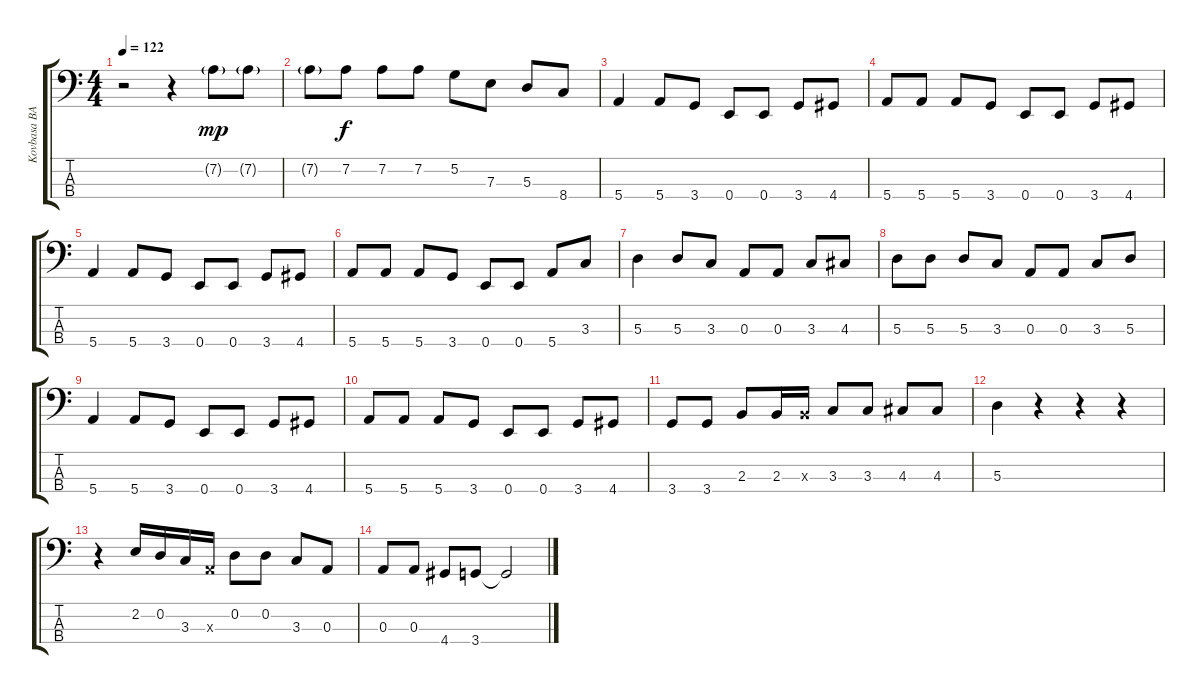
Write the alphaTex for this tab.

\track ("Kovbasa BASS" "Kovbasa BA") {instrument electricbassfinger}
\staff {score tabs}
\tuning (G2 D2 A1 E1) {hide}
\ts (4 4)
\tempo 122
\clef f4
\ks c
r.2{dy f} r.4 7.2{g}.8{dy mp} 7.2{g}.8 |
7.2{g}.8 7.2.8{dy f} 7.2.8 7.2.8 5.2.8 7.3.8 5.3.8 8.4.8 |
5.4.4 5.4.8 3.4.8 0.4.8 0.4.8 3.4.8 4.4.8 |
5.4.8 5.4.8 5.4.8 3.4.8 0.4.8 0.4.8 3.4.8 4.4.8 |
5.4.4 5.4.8 3.4.8 0.4.8 0.4.8 3.4.8 4.4.8 |
5.4.8 5.4.8 5.4.8 3.4.8 0.4.8 0.4.8 5.4.8 3.3.8 |
5.3.4 5.3.8 3.3.8 0.3.8 0.3.8 3.3.8 4.3.8 |
5.3.8 5.3.8 5.3.8 3.3.8 0.3.8 0.3.8 3.3.8 5.3.8 |
5.4.4 5.4.8 3.4.8 0.4.8 0.4.8 3.4.8 4.4.8 |
5.4.8 5.4.8 5.4.8 3.4.8 0.4.8 0.4.8 3.4.8 4.4.8 |
3.4.8 3.4.8 2.3.8 2.3.16 2.3{x}.16 3.3.8 3.3.8 4.3.8 4.3.8 |
5.3.4 r.4 r.4 r.4 |
r.4 2.2.16 0.2.16 3.3.16 0.3{x}.16 0.2.8 0.2.8 3.3.8 0.3.8 |
0.3.8 0.3.8 4.4.8 3.4.8 3.4{t}.2
